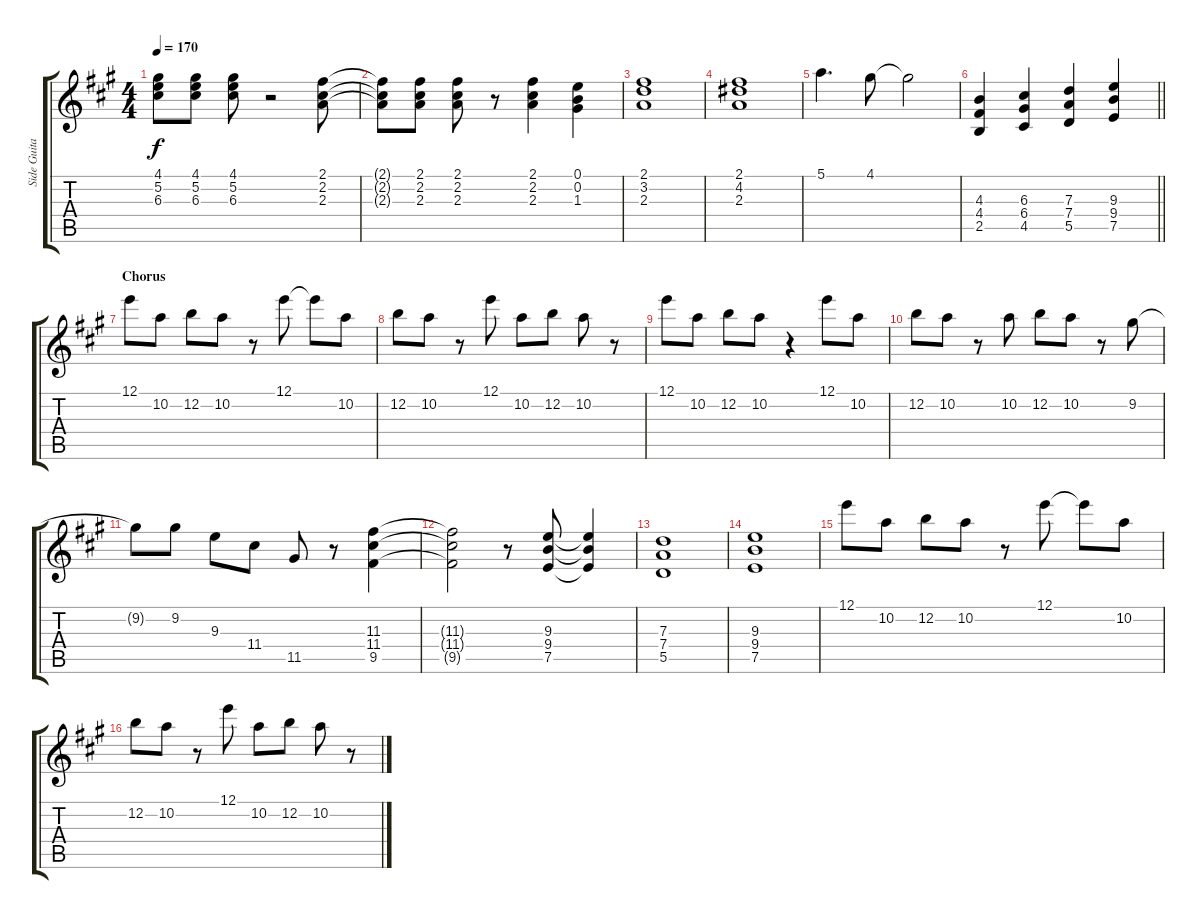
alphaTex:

\track ("Side Guitar" "Side Guita") {instrument distortionguitar}
\staff {score tabs}
\tuning (E4 B3 G3 D3 A2 E2) {hide}
\ts (4 4)
\tempo 170
\clef g2
\ks a
(4.1 5.2 6.3).8{dy f} (4.1 5.2 6.3).8 (4.1 5.2 6.3).8 r.2 (2.1 2.2 2.3).8 |
(2.1{t} 2.2{t} 2.3{t}).8 (2.1 2.2 2.3).8 (2.1 2.2 2.3).8 r.8 (2.1 2.2 2.3).4 (0.1 0.2 1.3).4 |
(2.1 3.2 2.3).1 |
(2.1 4.2 2.3).1 |
5.1.4{d} 4.1.8 4.1{t}.2 |
\barLineRight lightlight
(4.3 4.4 2.5).4 (6.3 6.4 4.5).4 (7.3 7.4 5.5).4 (9.3 9.4 7.5).4 |
\section ("" "Chorus")
12.1.8 10.2.8 12.2.8 10.2.8 r.8 12.1.8 12.1{t}.8 10.2.8 |
12.2.8 10.2.8 r.8 12.1.8 10.2.8 12.2.8 10.2.8 r.8 |
12.1.8 10.2.8 12.2.8 10.2.8 r.4 12.1.8 10.2.8 |
12.2.8 10.2.8 r.8 10.2.8 12.2.8 10.2.8 r.8 9.2.8 |
9.2{t}.8 9.2.8 9.3.8 11.4.8 11.5.8 r.8 (11.3 11.4 9.5).4 |
(11.3{t} 11.4{t} 9.5{t}).2 r.8 (9.3 9.4 7.5).8 (9.3{t} 9.4{t} 7.5{t}).4 |
(7.3 7.4 5.5).1 |
(9.3 9.4 7.5).1 |
12.1.8 10.2.8 12.2.8 10.2.8 r.8 12.1.8 12.1{t}.8 10.2.8 |
12.2.8 10.2.8 r.8 12.1.8 10.2.8 12.2.8 10.2.8 r.8
